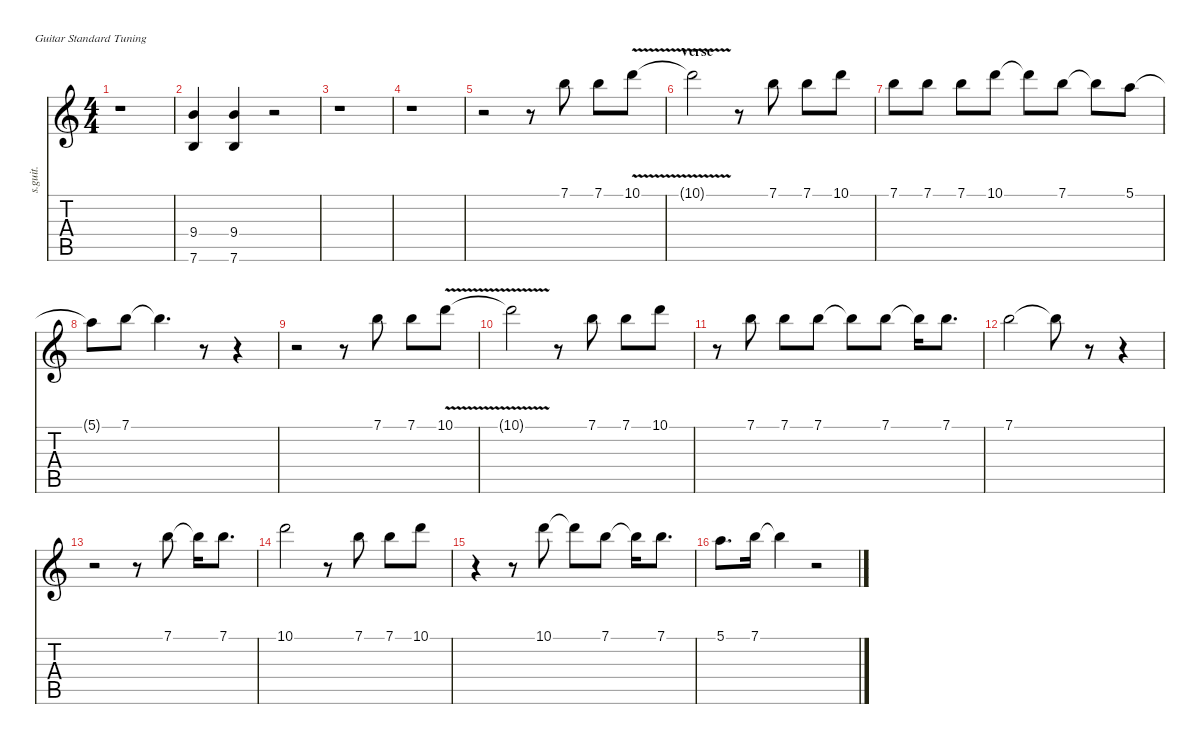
\defaultSystemsLayout 4
\hideDynamics
\bracketExtendMode nobrackets
\track ("Brian Johnson - Vocals" "s.guit.") {instrument tenorsax}
\staff {score tabs}
\tuning (E4 B3 G3 D3 A2 E2)
\displaytranspose 12
\ts (4 4)
\tempo (134 hide)
\clef g2
\ks c
r.1{dy f} |
(9.4 7.6).4{lyrics (0 "") lyrics (1 "") lyrics (2 "") lyrics (3 "") lyrics (4 "")} (9.4 7.6).4{lyrics (0 "") lyrics (1 "") lyrics (2 "") lyrics (3 "") lyrics (4 "")} r.2 |
r.1 |
r.1 |
r.2 r.8 7.1.8{lyrics (0 "") lyrics (1 "") lyrics (2 "") lyrics (3 "") lyrics (4 "")} 7.1.8{lyrics (0 "") lyrics (1 "") lyrics (2 "") lyrics (3 "") lyrics (4 "")} 10.1{v}.8{lyrics (0 "") lyrics (1 "") lyrics (2 "") lyrics (3 "") lyrics (4 "")} |
\section ("" "Verse")
10.1{v t}.2{lyrics (0 "") lyrics (1 "") lyrics (2 "") lyrics (3 "") lyrics (4 "")} r.8 7.1.8{lyrics (0 "") lyrics (1 "") lyrics (2 "") lyrics (3 "") lyrics (4 "")} 7.1.8{lyrics (0 "") lyrics (1 "") lyrics (2 "") lyrics (3 "") lyrics (4 "")} 10.1.8{lyrics (0 "") lyrics (1 "") lyrics (2 "") lyrics (3 "") lyrics (4 "")} |
7.1.8{lyrics (0 "") lyrics (1 "") lyrics (2 "") lyrics (3 "") lyrics (4 "")} 7.1.8{lyrics (0 "") lyrics (1 "") lyrics (2 "") lyrics (3 "") lyrics (4 "")} 7.1.8{lyrics (0 "") lyrics (1 "") lyrics (2 "") lyrics (3 "") lyrics (4 "")} 10.1.8{lyrics (0 "") lyrics (1 "") lyrics (2 "") lyrics (3 "") lyrics (4 "")} 10.1{t}.8{lyrics (0 "") lyrics (1 "") lyrics (2 "") lyrics (3 "") lyrics (4 "")} 7.1.8{lyrics (0 "") lyrics (1 "") lyrics (2 "") lyrics (3 "") lyrics (4 "")} 7.1{t}.8{lyrics (0 "") lyrics (1 "") lyrics (2 "") lyrics (3 "") lyrics (4 "")} 5.1.8{lyrics (0 "") lyrics (1 "") lyrics (2 "") lyrics (3 "") lyrics (4 "")} |
5.1{t}.8{lyrics (0 "") lyrics (1 "") lyrics (2 "") lyrics (3 "") lyrics (4 "")} 7.1.8{lyrics (0 "") lyrics (1 "") lyrics (2 "") lyrics (3 "") lyrics (4 "")} 7.1{t}.4{d lyrics (0 "") lyrics (1 "") lyrics (2 "") lyrics (3 "") lyrics (4 "")} r.8 r.4 |
r.2 r.8 7.1.8{lyrics (0 "") lyrics (1 "") lyrics (2 "") lyrics (3 "") lyrics (4 "")} 7.1.8{lyrics (0 "") lyrics (1 "") lyrics (2 "") lyrics (3 "") lyrics (4 "")} 10.1{v}.8{lyrics (0 "") lyrics (1 "") lyrics (2 "") lyrics (3 "") lyrics (4 "")} |
10.1{v t}.2{lyrics (0 "") lyrics (1 "") lyrics (2 "") lyrics (3 "") lyrics (4 "")} r.8 7.1.8{lyrics (0 "") lyrics (1 "") lyrics (2 "") lyrics (3 "") lyrics (4 "")} 7.1.8{lyrics (0 "") lyrics (1 "") lyrics (2 "") lyrics (3 "") lyrics (4 "")} 10.1.8{lyrics (0 "") lyrics (1 "") lyrics (2 "") lyrics (3 "") lyrics (4 "")} |
r.8 7.1.8{lyrics (0 "") lyrics (1 "") lyrics (2 "") lyrics (3 "") lyrics (4 "")} 7.1.8{lyrics (0 "") lyrics (1 "") lyrics (2 "") lyrics (3 "") lyrics (4 "")} 7.1.8{lyrics (0 "") lyrics (1 "") lyrics (2 "") lyrics (3 "") lyrics (4 "")} 7.1{t}.8{lyrics (0 "") lyrics (1 "") lyrics (2 "") lyrics (3 "") lyrics (4 "")} 7.1.8{lyrics (0 "") lyrics (1 "") lyrics (2 "") lyrics (3 "") lyrics (4 "")} 7.1{t}.16{lyrics (0 "") lyrics (1 "") lyrics (2 "") lyrics (3 "") lyrics (4 "")} 7.1.8{d lyrics (0 "") lyrics (1 "") lyrics (2 "") lyrics (3 "") lyrics (4 "")} |
7.1.2{lyrics (0 "") lyrics (1 "") lyrics (2 "") lyrics (3 "") lyrics (4 "")} 7.1{t}.8{lyrics (0 "") lyrics (1 "") lyrics (2 "") lyrics (3 "") lyrics (4 "")} r.8 r.4 |
r.2 r.8 7.1.8{lyrics (0 "") lyrics (1 "") lyrics (2 "") lyrics (3 "") lyrics (4 "")} 7.1{t}.16{lyrics (0 "") lyrics (1 "") lyrics (2 "") lyrics (3 "") lyrics (4 "")} 7.1.8{d lyrics (0 "") lyrics (1 "") lyrics (2 "") lyrics (3 "") lyrics (4 "")} |
10.1.2{lyrics (0 "") lyrics (1 "") lyrics (2 "") lyrics (3 "") lyrics (4 "")} r.8 7.1.8{lyrics (0 "") lyrics (1 "") lyrics (2 "") lyrics (3 "") lyrics (4 "")} 7.1.8{lyrics (0 "") lyrics (1 "") lyrics (2 "") lyrics (3 "") lyrics (4 "")} 10.1.8{lyrics (0 "") lyrics (1 "") lyrics (2 "") lyrics (3 "") lyrics (4 "")} |
r.4 r.8 10.1.8{lyrics (0 "") lyrics (1 "") lyrics (2 "") lyrics (3 "") lyrics (4 "")} 10.1{t}.8{lyrics (0 "") lyrics (1 "") lyrics (2 "") lyrics (3 "") lyrics (4 "")} 7.1.8{lyrics (0 "") lyrics (1 "") lyrics (2 "") lyrics (3 "") lyrics (4 "")} 7.1{t}.16{lyrics (0 "") lyrics (1 "") lyrics (2 "") lyrics (3 "") lyrics (4 "")} 7.1.8{d lyrics (0 "") lyrics (1 "") lyrics (2 "") lyrics (3 "") lyrics (4 "")} |
5.1.8{d lyrics (0 "") lyrics (1 "") lyrics (2 "") lyrics (3 "") lyrics (4 "")} 7.1.16{lyrics (0 "") lyrics (1 "") lyrics (2 "") lyrics (3 "") lyrics (4 "")} 7.1{t}.4{lyrics (0 "") lyrics (1 "") lyrics (2 "") lyrics (3 "") lyrics (4 "")} r.2
